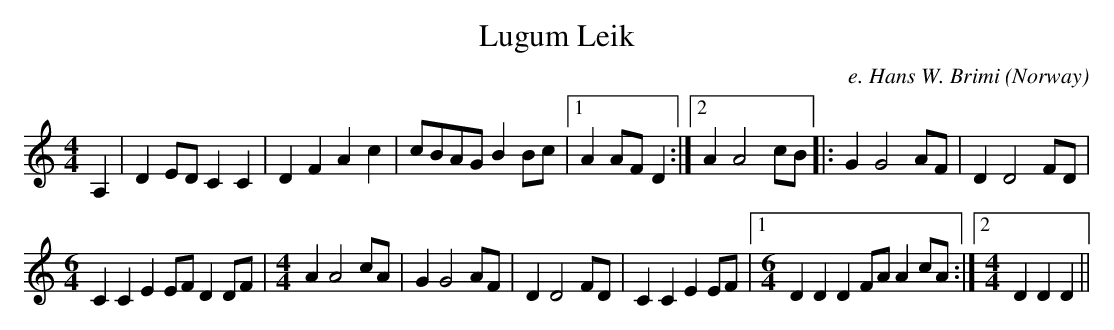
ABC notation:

X:1
T:Lugum Leik
O:Norway
M:4/4
C:e. Hans W. Brimi
K:C
A,2 |\
D2 ED C2 C2 | D2 F2 A2 c2 | \
cBAG B2 Bc |1 A2 AF D2 :|2 A2 A4 cB \
|: G2 G4 AF | D2 D4 FD |
M:6/4
C2C2 E2 EF D2 DF | \
M:4/4
A2A4 cA | G2 G4 AF | D2 D4 FD | C2 C2 E2 EF |1 \
M:6/4
D2 D2 D2 FA A2 cA:|2 \
M:4/4
D2D2D2||**
